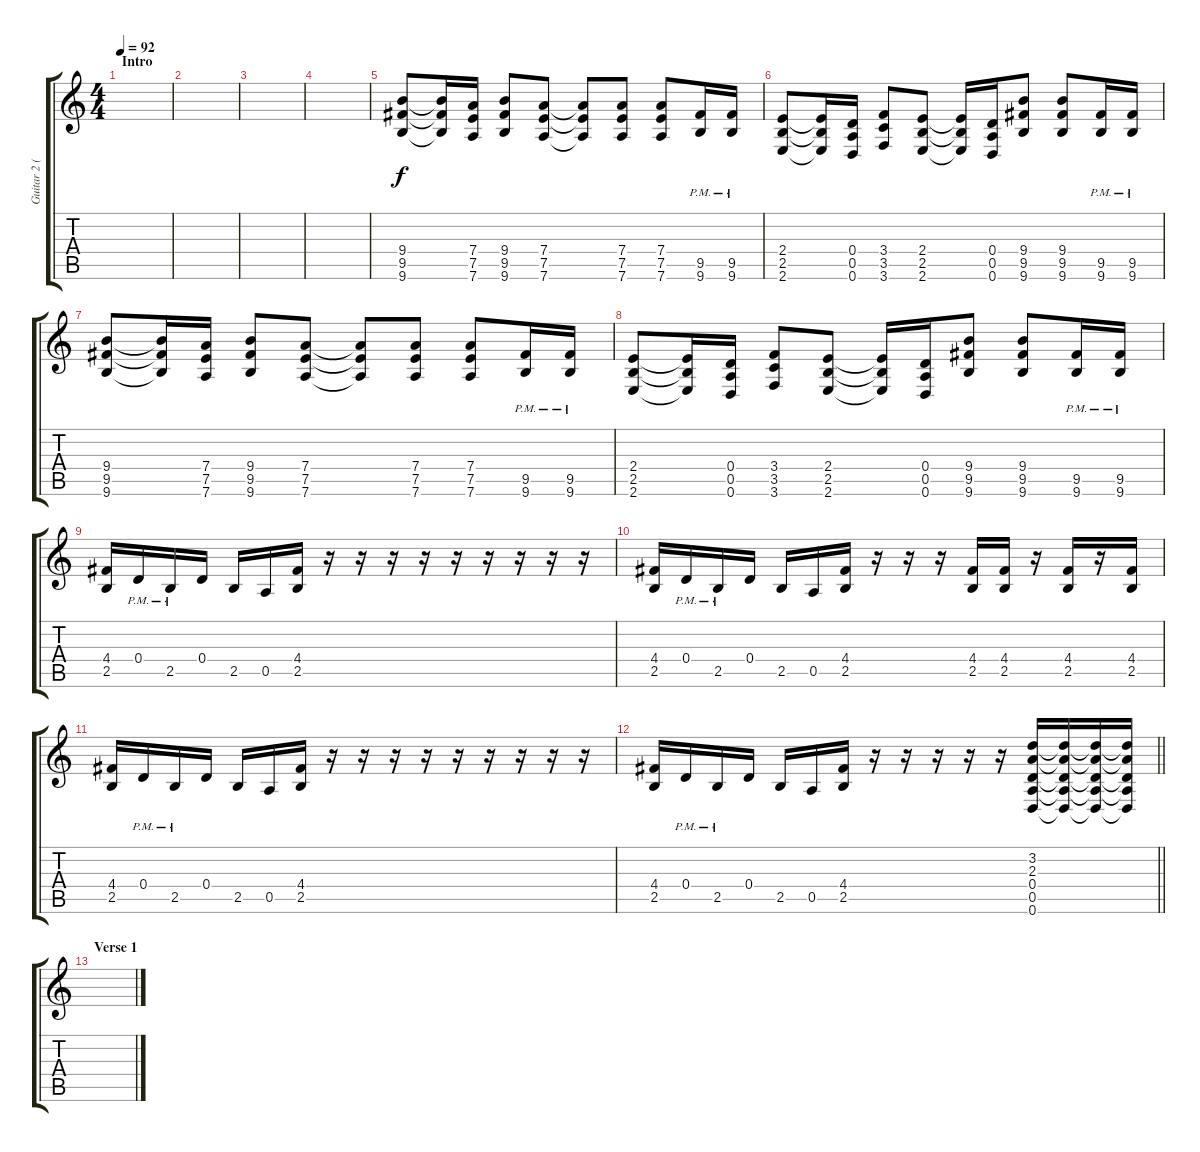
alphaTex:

\track ("Guitar 2 (Ryan Peake)" "Guitar 2 (") {instrument distortionguitar}
\staff {score tabs}
\tuning (E4 B3 G3 D3 A2 D2) {hide}
\ts (4 4)
\section ("" "Intro")
\tempo 92
\clef g2
\ks c
|
|
|
|
(9.4 9.5 9.6).8 (9.4{t} 9.5{t} 9.6{t}).16 (7.4 7.5 7.6).16 (9.4 9.5 9.6).8 (7.4 7.5 7.6).8 (7.4{t} 7.5{t} 7.6{t}).8 (7.4 7.5 7.6).8 (7.4 7.5 7.6).8 (9.5{pm} 9.6{pm}).16 (9.5{pm} 9.6{pm}).16 |
(2.4 2.5 2.6).8 (2.4{t} 2.5{t} 2.6{t}).16 (0.4 0.5 0.6).16 (3.4 3.5 3.6).8 (2.4 2.5 2.6).8 (2.4{t} 2.5{t} 2.6{t}).16 (0.4 0.5 0.6).16 (9.4 9.5 9.6).8 (9.4 9.5 9.6).8 (9.5{pm} 9.6{pm}).16 (9.5{pm} 9.6{pm}).16 |
(9.4 9.5 9.6).8 (9.4{t} 9.5{t} 9.6{t}).16 (7.4 7.5 7.6).16 (9.4 9.5 9.6).8 (7.4 7.5 7.6).8 (7.4{t} 7.5{t} 7.6{t}).8 (7.4 7.5 7.6).8 (7.4 7.5 7.6).8 (9.5{pm} 9.6{pm}).16 (9.5{pm} 9.6{pm}).16 |
(2.4 2.5 2.6).8 (2.4{t} 2.5{t} 2.6{t}).16 (0.4 0.5 0.6).16 (3.4 3.5 3.6).8 (2.4 2.5 2.6).8 (2.4{t} 2.5{t} 2.6{t}).16 (0.4 0.5 0.6).16 (9.4 9.5 9.6).8 (9.4 9.5 9.6).8 (9.5{pm} 9.6{pm}).16 (9.5{pm} 9.6{pm}).16 |
(4.4 2.5).16 0.4{pm}.16 2.5{pm}.16 0.4.16 2.5.16 0.5.16 (4.4 2.5).16 r.16 r.16 r.16 r.16 r.16 r.16 r.16 r.16 r.16 |
(4.4 2.5).16 0.4{pm}.16 2.5{pm}.16 0.4.16 2.5.16 0.5.16 (4.4 2.5).16 r.16 r.16 r.16 (4.4 2.5).16 (4.4 2.5).16 r.16 (4.4 2.5).16 r.16 (4.4 2.5).16 |
(4.4 2.5).16 0.4{pm}.16 2.5{pm}.16 0.4.16 2.5.16 0.5.16 (4.4 2.5).16 r.16 r.16 r.16 r.16 r.16 r.16 r.16 r.16 r.16 |
\barLineRight lightlight
(4.4 2.5).16 0.4{pm}.16 2.5{pm}.16 0.4.16 2.5.16 0.5.16 (4.4 2.5).16 r.16 r.16 r.16 r.16 r.16 (3.2 2.3 0.4 0.5 0.6).16 (3.2{t} 2.3{t} 0.4{t} 0.5{t} 0.6{t}).16 (3.2{t} 2.3{t} 0.4{t} 0.5{t} 0.6{t}).16 (3.2{t} 2.3{t} 0.4{t} 0.5{t} 0.6{t}).16 |
\section ("" "Verse 1")
